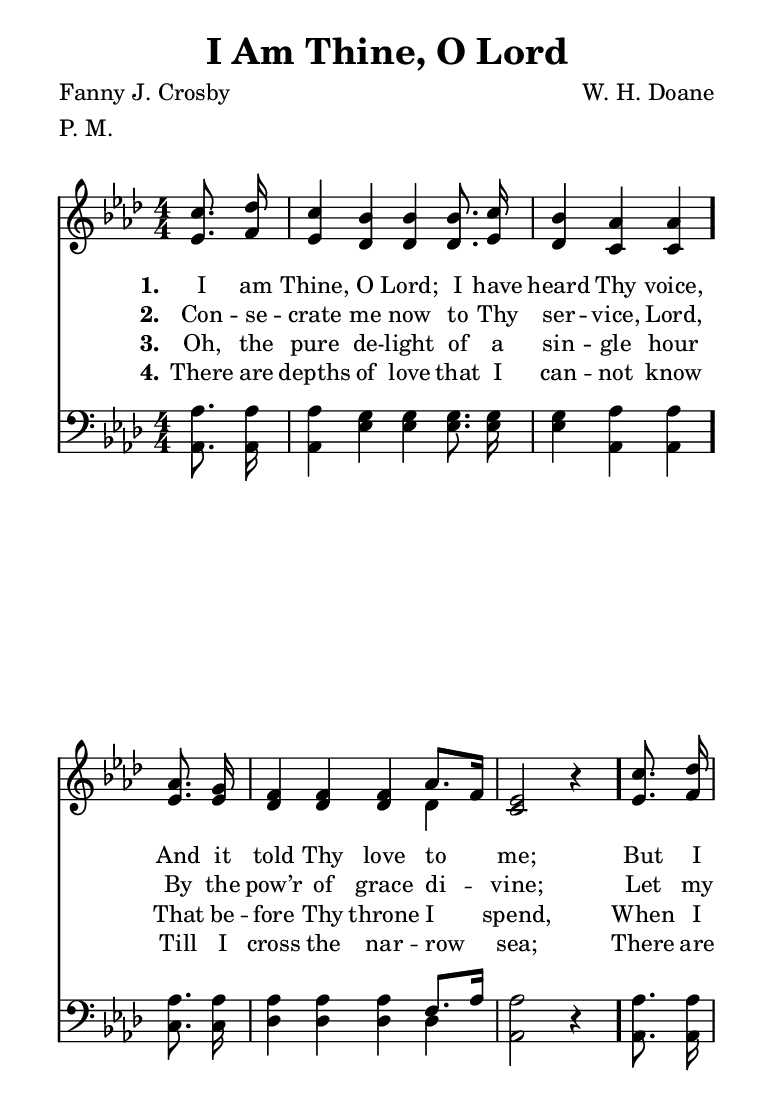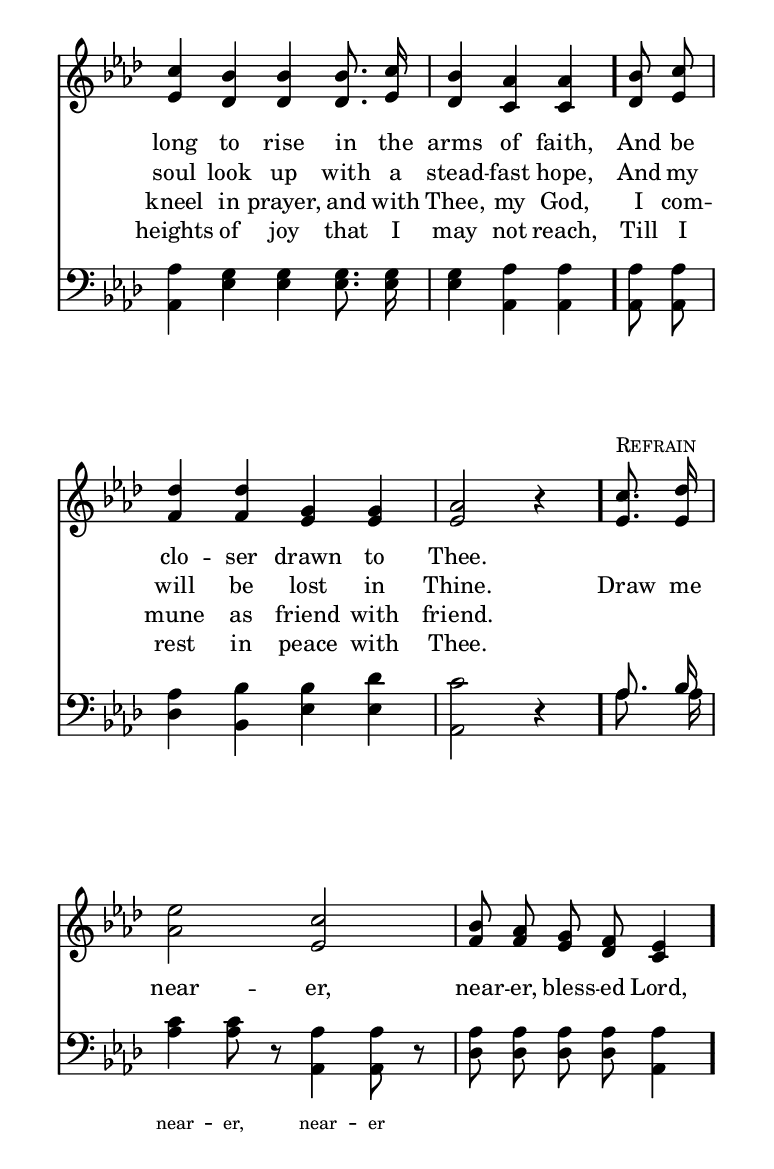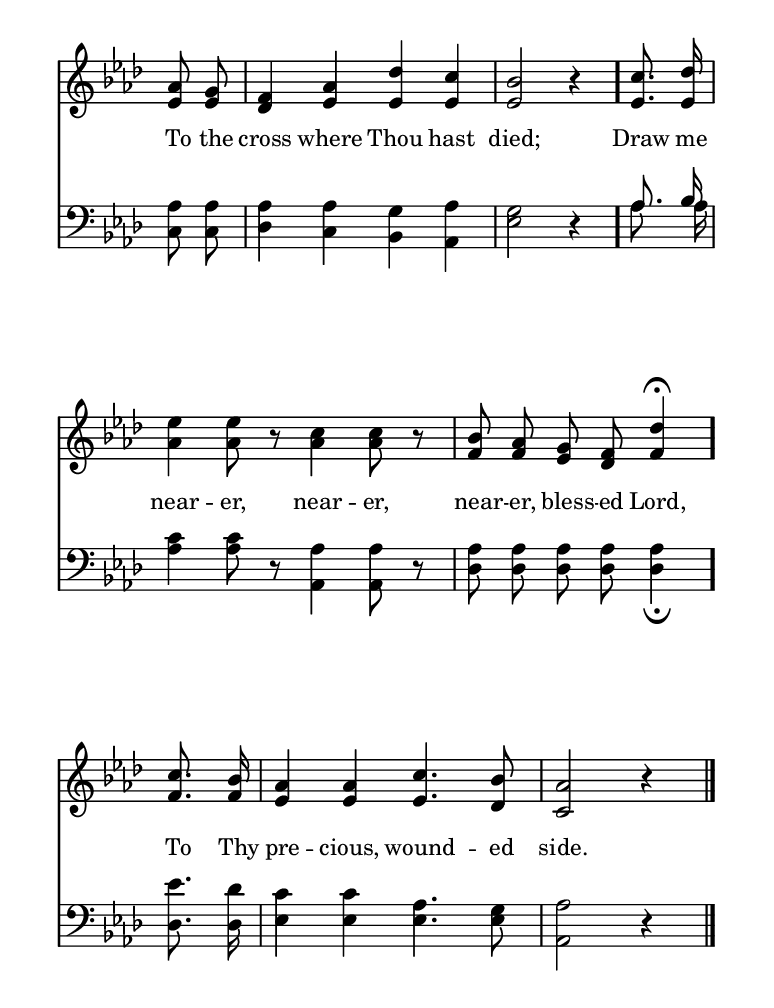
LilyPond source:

\include "common/global.ily"
\paper {
  \include "common/paper.ily"
  system-count = #(cond (is-eogsized 5) (#t #f))
}

\header{
  hymnnumber = "221"
  title = "I Am Thine, O Lord"
  tunename = ""
  meter = "P. M."
  poet = "Fanny J. Crosby"
  composer = "W. H. Doane"
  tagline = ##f
}

ta = { \tempo 4=80 }
tb = { \tempo 4=40 }

global = {
  \include "common/overrides.ily"
  \override Staff.TimeSignature.style = #'numbered
  \time 4/4
  \override Score.MetronomeMark.transparent = ##t % hide all fermata changes too
  \ta
  \key aes \major
  \partial 4
  \autoBeamOff
}

patternA = { c8. c16 | c4 c c c8. c16 | c4 c c }
patternB = { c8. c16 | c4 c c c8.[ c16] | c2 c4 }
patternG = { c8. c16 | c4 c c c | c2 c4 }
patternC = { c8 c | c4 c c c | c2 c4 }
patternD = { c8. c16 | c2 c | c8 c c c c4 }
patternE = { c8. c16 | c4 c8 r c4 c8 r | c8 c c c c4 }
patternF = { c8. c16 | c4 c c4. c8 | c2 c4 }

notesSoprano = {
\global
\relative c'' {

  c8. des16 | c4 bes bes bes8. c16 | bes4 aes aes
  aes8. g16 | f4 f f aes8.[ f16] | ees2 r4
  c'8. des16 | c4 bes bes bes8. c16 | bes4 aes aes
  bes8 c | des4 des g, g | aes2 r4

  \eogbreak
  << s^\markup { \small \caps "Refrain" }
  { c8. des16 | ees2 c | bes8 aes g f ees4 } >>
  aes8 g | f4 aes des c | bes2 r4
  c8. des16 | ees4 ees8 r c4 c8 r | bes8 aes g f \tb des'4\fermata \ta
  c8. bes16 | aes4 aes c4. bes8 | aes2 r4

  \bar "|."

}
}

notesAlto = {
\global
\relative e' {

  \changePitch \patternA { ees f | ees des des des ees | des c c }
  \changePitch \patternG { ees ees | des des des des | c r }
  \changePitch \patternA { ees f | ees des des des ees | des c c }
  \changePitch \patternC { des ees | f f ees ees | ees r }

  \changePitch \patternD { ees ees | aes ees | f f ees des c }
  \changePitch \patternC { ees ees | des ees ees ees | ees r }
  \changePitch \patternE { ees ees | aes aes aes aes | f f ees des f }
  \changePitch \patternF { f f | ees ees ees des | c r }

}
}

notesTenor = {
\global
\relative a {

  \changePitch \patternA { aes aes | aes g g g g | g aes aes }
  \changePitch \patternB { aes aes | aes aes aes f aes | aes r }
  \changePitch \patternA { aes aes | aes g g g g | g aes aes }
  \changePitch \patternC { aes aes | aes bes bes des | c r }

  \changePitch \patternE { aes bes | c c aes aes | aes aes aes aes aes }
  \changePitch \patternC { aes aes | aes aes g aes | g r }
  \changePitch \patternE { aes bes | c c aes aes | aes aes aes aes aes }
  \changePitch \patternF { ees' des | c c aes g | aes r }

}
}

notesBass = {
\global
\relative f, {

  \changePitch \patternA { aes aes | aes ees' ees ees ees | ees aes, aes }
  \changePitch \patternG { c c | des des des des | aes r }
  \changePitch \patternA { aes aes | aes ees' ees ees ees | ees aes, aes }
  \changePitch \patternC { aes aes | des bes ees ees | aes, r }

  \changePitch \patternE { aes' aes | aes aes aes, aes | des des des des | aes }
  \changePitch \patternC { c c | des c bes aes | ees' r }
  \changePitch \patternE { aes aes | aes aes aes, aes | des des des des des_\fermata }
  \changePitch \patternF { des des | ees ees ees ees | aes, r }

}
}

Refrain = \lyricmode {

Draw me near -- er, near -- er, bless -- ed Lord, \bar "."
To the cross where Thou hast died; \bar "."
Draw me near -- er, near -- er, near -- er, bless -- ed Lord, \bar "."
To Thy pre -- cious, wound -- ed side. \bar "."

}

wordsA = \lyricmode {
\set stanza = "1."

I am Thine, O Lord; I have heard Thy voice, \bar "."
And it told Thy love to me; \bar "."
But I long to rise in the arms of faith, \bar "."
And be clo -- ser drawn to Thee. \bar "."

}

wordsB = \lyricmode {
\set stanza = "2."

Con -- se -- crate me now to Thy ser -- vice, Lord,
By the pow’r of grace di -- vine;
Let my soul look up with a stead -- fast hope,
And my will be lost in Thine.

\Refrain

}

wordsC = \lyricmode {
\set stanza = "3."

Oh, the pure de -- light of a sin -- gle hour
That be -- fore Thy throne I spend,
When I kneel in prayer, and with Thee, my God,
I com -- mune as friend with friend.

}

wordsD = \lyricmode {
\set stanza = "4."

There are depths of love that I can -- not know
Till I cross the nar -- row sea;
There are heights of joy that I may not reach,
Till I rest in peace with Thee.

}

BassRefrain = \lyricmode {

\override LyricText.font-size = #-2
\repeat unfold 36 { \skip 4 }
near -- er, near -- er

}

\score {
  \context ChoirStaff <<
    \context Staff = upper <<
      \set Staff.autoBeaming = ##f
      \set ChoirStaff.systemStartDelimiter = #'SystemStartBar
      \set ChoirStaff.printPartCombineTexts = ##f
      \partcombine #'(2 . 11) \notesSoprano \notesAlto
      \context NullVoice = sopranos { \voiceOne << \notesSoprano >> }
      \context Lyrics = one   \lyricsto sopranos \wordsA
      \context Lyrics = two   \lyricsto sopranos \wordsB
      \context Lyrics = three \lyricsto sopranos \wordsC
      \context Lyrics = four  \lyricsto sopranos \wordsD
    >>
    \context Staff = men <<
      \set Staff.autoBeaming = ##f
      \clef bass
      \set ChoirStaff.printPartCombineTexts = ##f
      \partcombine #'(2 . 11) \notesTenor \notesBass
      \context NullVoice = basses { \voiceTwo << \notesBass >> }
    >>
    \new Lyrics \with { alignBelowContext = men } \lyricsto basses \BassRefrain
  >>
  \layout {
    \include "common/layout.ily"
  }
  \midi{
    \include "common/midi.ily"
  }
}

\version "2.19.49"  % necessary for upgrading to future LilyPond versions.

% vi:set et ts=2 sw=2 ai nocindent syntax=lilypond:
